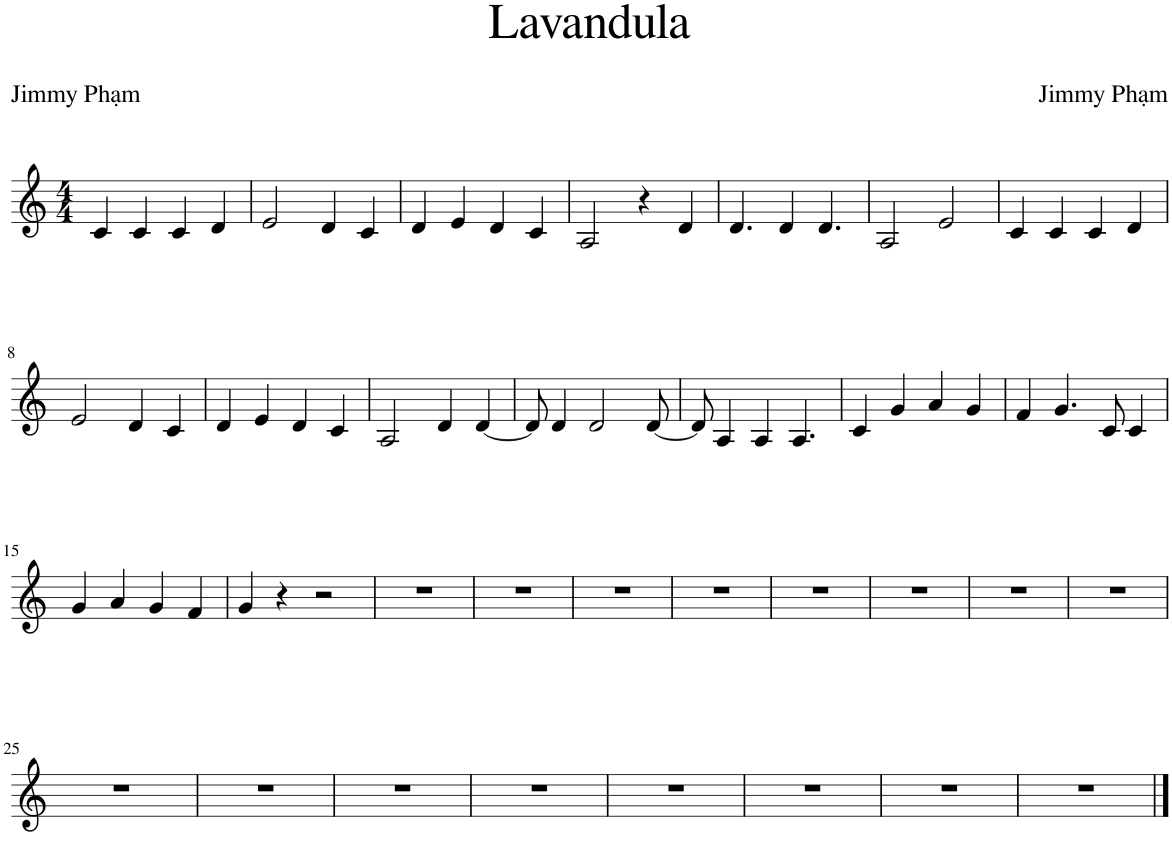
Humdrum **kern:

**kern
*part1
*staff1
*I"Piano
*I'Pno.
*clefG2
*k[]
*M4/4
=1
4c/
4c/
4c/
4d/
=2
2e/
4d/
4c/
=3
4d/
4e/
4d/
4c/
=4
2A/
4r
4d/
=5
4.d/
4d/
4.d/
=6
2A/
2e/
=7
4c/
4c/
4c/
4d/
!!LO:LB:g=z
=8
2e/
4d/
4c/
=9
4d/
4e/
4d/
4c/
=10
2A/
4d/
[4d/
=11
8d/]
4d/
2d/
[8d/
=12
8d/]
4A/
4A/
4.A/
=13
4c/
4g/
4a/
4g/
=14
4f/
4.g/
8c/
4c/
!!LO:LB:g=z
=15
4g/
4a/
4g/
4f/
=16
4g/
4r
2r
=17
1r
=18
1r
=19
1r
=20
1r
=21
1r
=22
1r
=23
1r
=24
1r
!!LO:LB:g=z
=25
1r
=26
1r
=27
1r
=28
1r
=29
1r
=30
1r
=31
1r
=32
1r
==
*-
